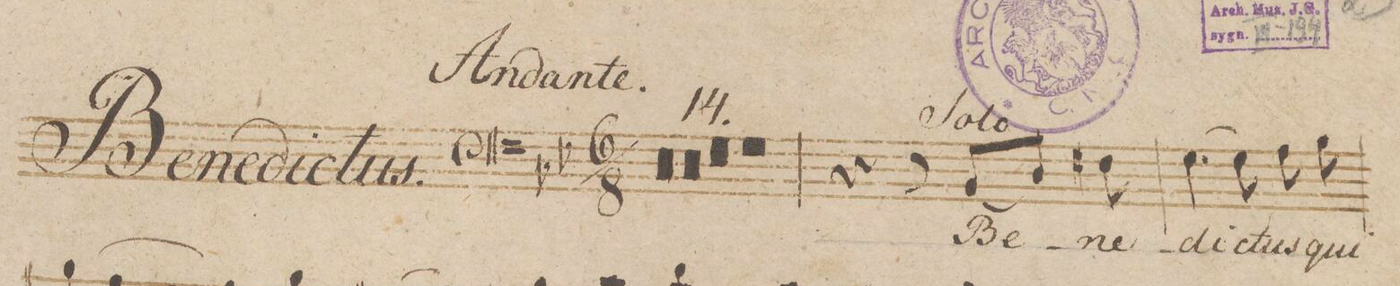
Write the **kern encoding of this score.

**kern	**text
*I"Basso.	*
*clefF4	*
*k[b-e-]	*
*M6/8	*
0.r	.
=2	=2
=3	=3
=4	=4
=5	=5
0.r	.
=6	=6
=7	=7
=8	=8
=9	=9
0.r	.
=10	=10
=11	=11
=12	=12
=13	=13
1.r	.
=14	=14
=15	=15
4r	.
8r	.
(8BB-/L	Be-
8D/J)	.
8F#X\	-ne-
=16	=16
[4.G\	-di-
8G\]	.
8A\	-ctus
8B-\	qui
=17	=17
*-	*-
